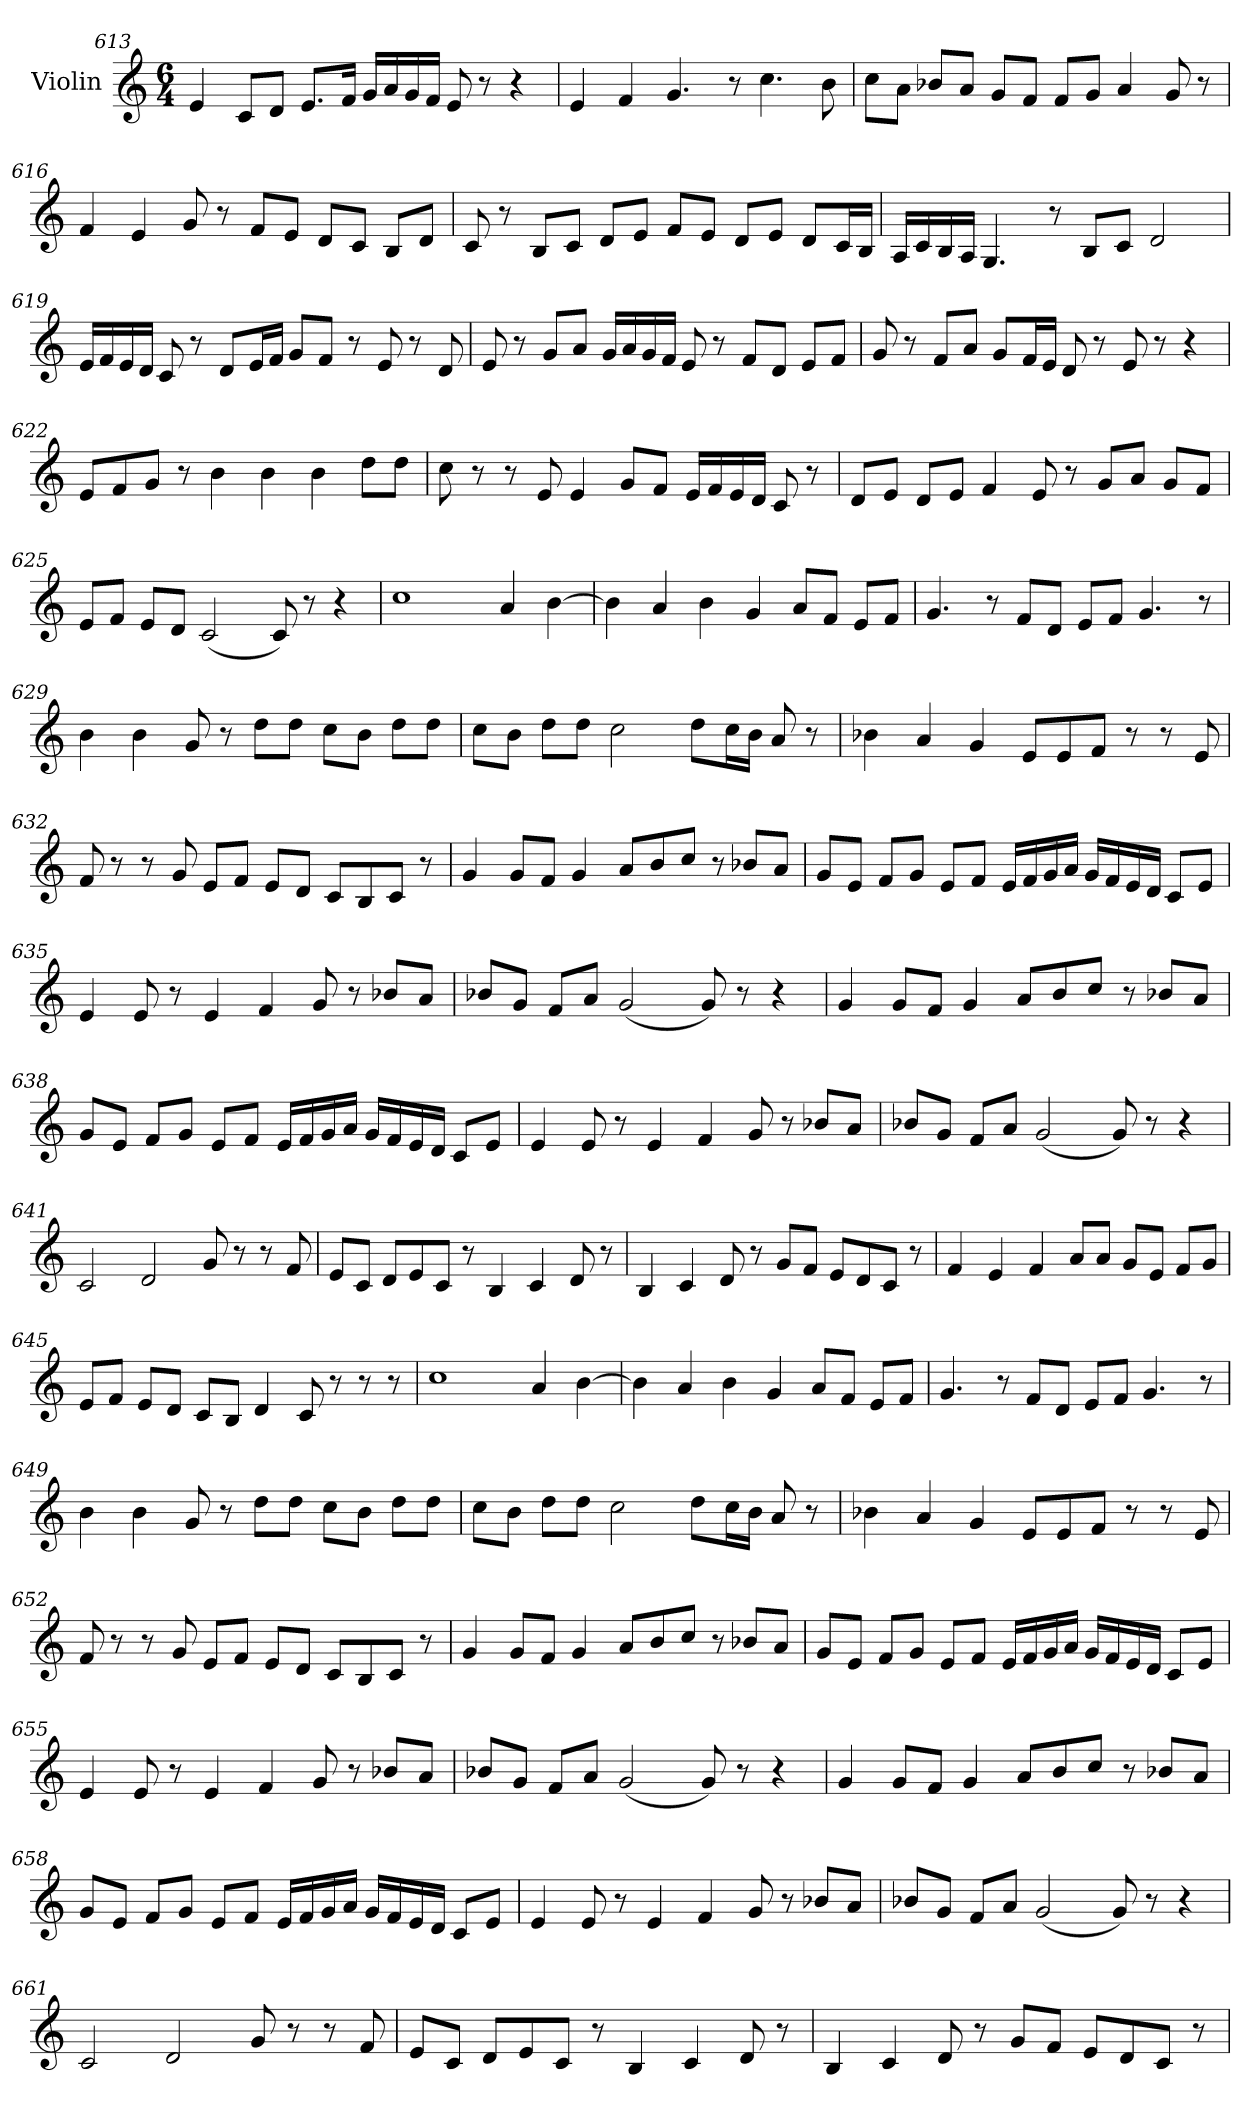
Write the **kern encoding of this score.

**kern
*part1
*staff1
*I"Violin
!!LO:PB:g=z
*clefG2
*k[]
*C:
*M6/4
=613
4e/
8c/L
8d/J
8.e/L
16f/Jk
16g/LL
16a/
16g/
16f/JJ
8e/
8r
4r
=614
4e/
4f/
4.g/
8r
4.cc\
8b\
=615
8cc\L
8a\J
8b-X/L
8a/J
8g/L
8f/J
8f/L
8g/J
4a/
8g/
8r
!!LO:PB:g=z
=616
4f/
4e/
8g/
8r
8f/L
8e/J
8d/L
8c/J
8B/L
8d/J
=617
8c/
8r
8B/L
8c/J
8d/L
8e/J
8f/L
8e/J
8d/L
8e/J
8d/L
16c/L
16B/JJ
!!LO:PB:g=z
=618
16A/LL
16c/
16B/
16A/JJ
4.G/
8r
8B/L
8c/J
2d/
!!LO:PB:g=z
=619
16e/LL
16f/
16e/
16d/JJ
8c/
8r
8d/L
16e/L
16f/JJ
8g/L
8f/J
8r
8e/
8r
8d/
=620
8e/
8r
8g/L
8a/J
16g/LL
16a/
16g/
16f/JJ
8e/
8r
8f/L
8d/J
8e/L
8f/J
!!LO:PB:g=z
=621
8g/
8r
8f/L
8a/J
8g/L
16f/L
16e/JJ
8d/
8r
8e/
8r
4r
!!LO:PB:g=z
=622
8e/L
8f/
8g/J
8r
4b\
4b\
4b\
8dd\L
8dd\J
=623
8cc\
8r
8r
8e/
4e/
8g/L
8f/J
16e/LL
16f/
16e/
16d/JJ
8c/
8r
!!LO:PB:g=z
=624
8d/L
8e/J
8d/L
8e/J
4f/
8e/
8r
8g/L
8a/J
8g/L
8f/J
!!LO:PB:g=z
=625
8e/L
8f/J
8e/L
8d/J
(2c/
8c/)
8r
4r
=626
*MM80
1cc
4a/
[4b\
=627
4b\]
4a/
4b\
4g/
8a/L
8f/J
8e/L
8f/J
!!LO:PB:g=z
=628
4.g/
8r
8f/L
8d/J
8e/L
8f/J
4.g/
8r
!!LO:LB:g=z
=629
4b\
4b\
8g/
8r
8dd\L
8dd\J
8cc\L
8b\J
8dd\L
8dd\J
!!LO:PB:g=z
=630
8cc\L
8b\J
8dd\L
8dd\J
2cc\
8dd\L
16cc\L
16b\JJ
8a/
8r
=631
4b-X\
4a/
4g/
8e/L
8e/
8f/J
8r
8r
8e/
!!LO:PB:g=z
=632
8f/
8r
8r
8g/
8e/L
8f/J
8e/L
8d/J
8c/L
8B/
8c/J
8r
!!LO:PB:g=z
=633
4g/
8g/L
8f/J
4g/
8a/L
8b/
8cc/J
8r
8b-X/L
8a/J
=634
8g/L
8e/J
8f/L
8g/J
8e/L
8f/J
16e/LL
16f/
16g/
16a/JJ
16g/LL
16f/
16e/
16d/JJ
8c/L
8e/J
!!LO:PB:g=z
=635
4e/
8e/
8r
4e/
4f/
8g/
8r
8b-X/L
8a/J
!!LO:PB:g=z
=636
8b-X/L
8g/J
8f/L
8a/J
(2g/
8g/)
8r
4r
=637
4g/
8g/L
8f/J
4g/
8a/L
8b/
8cc/J
8r
8b-X/L
8a/J
=638
8g/L
8e/J
8f/L
8g/J
8e/L
8f/J
16e/LL
16f/
16g/
16a/JJ
16g/LL
16f/
16e/
16d/JJ
8c/L
8e/J
!!LO:PB:g=z
=639
4e/
8e/
8r
4e/
4f/
8g/
8r
8b-X/L
8a/J
=640
8b-X/L
8g/J
8f/L
8a/J
(2g/
8g/)
8r
4r
!!LO:PB:g=z
=641
2c/
2d/
8g/
8r
8r
8f/
!!LO:PB:g=z
=642
8e/L
8c/J
8d/L
8e/
8c/J
8r
4B/
4c/
8d/
8r
=643
4B/
4c/
8d/
8r
8g/L
8f/J
8e/L
8d/
8c/J
8r
!!LO:PB:g=z
=644
4f/
4e/
4f/
8a/L
8a/J
8g/L
8e/J
8f/L
8g/J
!!LO:PB:g=z
=645
8e/L
8f/J
8e/L
8d/J
8c/L
8B/J
4d/
8c/
8r
8r
8r
=646
1cc
4a/
[4b\
=647
4b\]
4a/
4b\
4g/
8a/L
8f/J
8e/L
8f/J
!!LO:PB:g=z
=648
4.g/
8r
8f/L
8d/J
8e/L
8f/J
4.g/
8r
!!LO:LB:g=z
=649
4b\
4b\
8g/
8r
8dd\L
8dd\J
8cc\L
8b\J
8dd\L
8dd\J
!!LO:PB:g=z
=650
8cc\L
8b\J
8dd\L
8dd\J
2cc\
8dd\L
16cc\L
16b\JJ
8a/
8r
=651
4b-X\
4a/
4g/
8e/L
8e/
8f/J
8r
8r
8e/
!!LO:PB:g=z
=652
8f/
8r
8r
8g/
8e/L
8f/J
8e/L
8d/J
8c/L
8B/
8c/J
8r
!!LO:PB:g=z
=653
4g/
8g/L
8f/J
4g/
8a/L
8b/
8cc/J
8r
8b-X/L
8a/J
=654
8g/L
8e/J
8f/L
8g/J
8e/L
8f/J
16e/LL
16f/
16g/
16a/JJ
16g/LL
16f/
16e/
16d/JJ
8c/L
8e/J
!!LO:PB:g=z
=655
4e/
8e/
8r
4e/
4f/
8g/
8r
8b-X/L
8a/J
!!LO:PB:g=z
=656
8b-X/L
8g/J
8f/L
8a/J
(2g/
8g/)
8r
4r
=657
4g/
8g/L
8f/J
4g/
8a/L
8b/
8cc/J
8r
8b-X/L
8a/J
!!LO:PB:g=z
=658
8g/L
8e/J
8f/L
8g/J
8e/L
8f/J
16e/LL
16f/
16g/
16a/JJ
16g/LL
16f/
16e/
16d/JJ
8c/L
8e/J
!!LO:PB:g=z
=659
4e/
8e/
8r
4e/
4f/
8g/
8r
8b-X/L
8a/J
=660
8b-X/L
8g/J
8f/L
8a/J
(2g/
8g/)
8r
4r
=661
2c/
2d/
8g/
8r
8r
8f/
!!LO:PB:g=z
=662
8e/L
8c/J
8d/L
8e/
8c/J
8r
4B/
4c/
8d/
8r
=663
4B/
4c/
8d/
8r
8g/L
8f/J
8e/L
8d/
8c/J
8r
=
*-
